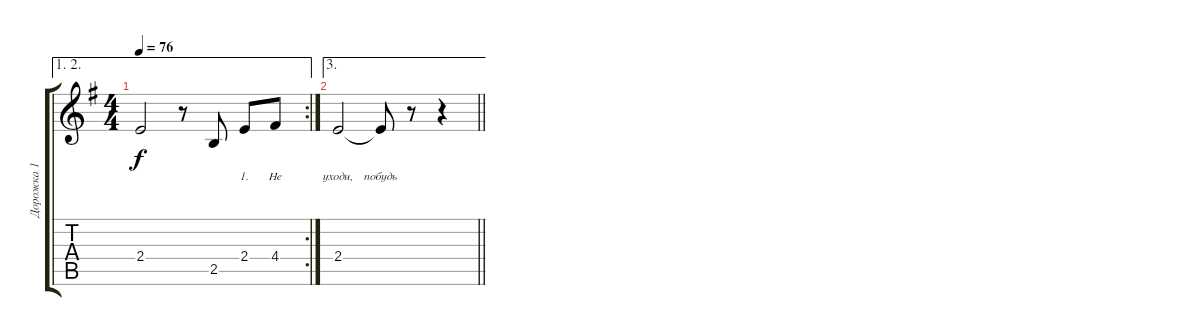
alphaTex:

\track ("Дорожка 1" "Дорожка 1") {instrument fretlessbass}
\staff {score tabs}
\tuning (E4 B3 G3 D3 A2 E2) {hide}
\ae (1 2)
\rc 2
\ts (4 4)
\tempo 76
\clef g2
\ks g
2.4.2{lyrics (0 "") lyrics (1 "") lyrics (2 "") lyrics (3 "") lyrics (4 "") dy f} r.8 2.5.8{lyrics (0 "") lyrics (1 "") lyrics (2 "") lyrics (3 "") lyrics (4 "")} 2.4.8{lyrics (0 "1.") lyrics (1 "") lyrics (2 "") lyrics (3 "") lyrics (4 "")} 4.4.8{lyrics (0 "Не") lyrics (1 "") lyrics (2 "") lyrics (3 "") lyrics (4 "")} |
\ae 3
\barLineRight lightlight
2.4.2{lyrics (0 "уходи,") lyrics (1 "") lyrics (2 "") lyrics (3 "") lyrics (4 "")} 2.4{t}.8{lyrics (0 "побудь") lyrics (1 "") lyrics (2 "") lyrics (3 "") lyrics (4 "")} r.8 r.4
